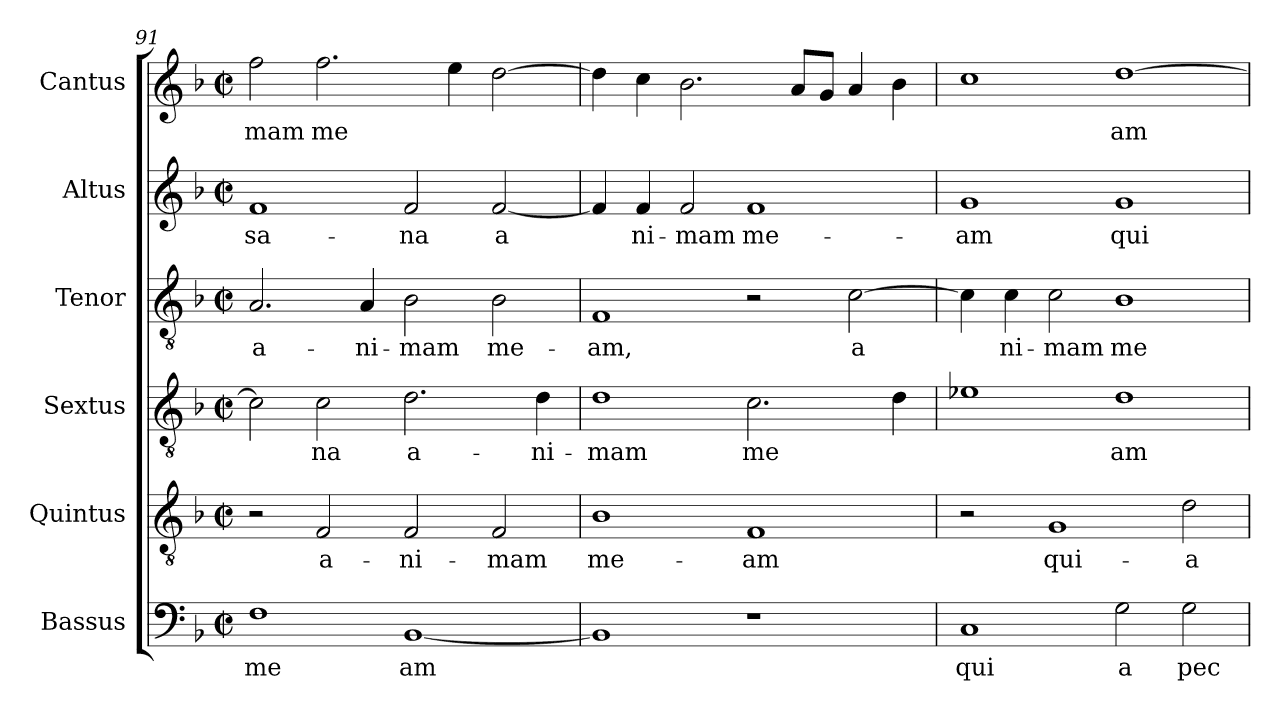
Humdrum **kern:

**kern	**text	**kern	**text	**kern	**text	**kern	**text	**kern	**text	**kern	**text
*part6	*part6	*part5	*part5	*part4	*part4	*part3	*part3	*part2	*part2	*part1	*part1
*staff6	*staff6	*staff5	*staff5	*staff4	*staff4	*staff3	*staff3	*staff2	*staff2	*staff1	*staff1
*I"Bassus	*	*I"Quintus	*	*I"Sextus	*	*I"Tenor	*	*I"Altus	*	*I"Cantus	*
*clefF4	*	*clefGv2	*	*clefGv2	*	*clefGv2	*	*clefG2	*	*clefG2	*
*k[b-]	*	*k[b-]	*	*k[b-]	*	*k[b-]	*	*k[b-]	*	*k[b-]	*
*F:	*	*F:	*	*F:	*	*F:	*	*F:	*	*F:	*
*M2/2	*	*M2/2	*	*M2/2	*	*M2/2	*	*M2/2	*	*M2/2	*
*met(c|)	*	*met(c|)	*	*met(c|)	*	*met(c|)	*	*met(c|)	*	*met(c|)	*
=91	=91	=91	=91	=91	=91	=91	=91	=91	=91	=91	=91
!	!LO:LY:b:cj	!	!	!	!LO:LY:b:cj	!	!LO:LY:b:cj	!	!LO:LY:b:cj	!	!LO:LY:b:cj
1F	me	2r	.	2c\]	--	2.A/	a-	1f	sa-	2ff\	-mam
!	!	!	!LO:LY:b:cj	!	!LO:LY:b:cj	!	!	!	!	!	!LO:LY:b:cj
.	.	2F/	a-	2c\	-na	.	.	.	.	2.ff\	me-
!	!	!	!	!	!	!	!LO:LY:b:cj	!	!	!	!
.	.	.	.	.	.	4A/	-ni-	.	.	.	.
!	!LO:LY:b:cj	!	!LO:LY:b:cj	!	!LO:LY:b:cj	!	!LO:LY:b:cj	!	!LO:LY:b:cj	!	!
[<1BB-	am	2F/	-ni-	2.d\	a-	2B-\	-mam	2f/	-na	.	.
!	!	!	!	!	!	!	!	!	!	!	!LO:LY:b:cj
.	.	.	.	.	.	.	.	.	.	4ee\	--
!	!	!	!LO:LY:b:cj	!	!	!	!LO:LY:b:cj	!	!LO:LY:b:cj	!	!LO:LY:b:cj
.	.	2F/	-mam	.	.	2B-\	me-	[<2f/	a-	[>2dd\	--
!	!	!	!	!	!LO:LY:b:cj	!	!	!	!	!	!
.	.	.	.	4d\	-ni-	.	.	.	.	.	.
=92	=92	=92	=92	=92	=92	=92	=92	=92	=92	=92	=92
!	!LO:LY:b:cj	!	!LO:LY:b:cj	!	!LO:LY:b:cj	!	!LO:LY:b:cj	!	!LO:LY:b:cj	!	!LO:LY:b:cj
1BB-]	.	1B-	me-	1d	-mam	1F	-am,	4f/]	--	4dd\]	--
!	!	!	!	!	!	!	!	!	!LO:LY:b:cj	!	!LO:LY:b:cj
.	.	.	.	.	.	.	.	4f/	-ni-	4cc\	--
!	!	!	!	!	!	!	!	!	!LO:LY:b:cj	!	!LO:LY:b:cj
.	.	.	.	.	.	.	.	2f/	-mam	2.b-\	--
!	!	!	!LO:LY:b:cj	!	!LO:LY:b:cj	!	!	!	!LO:LY:b:cj	!	!
1r	.	1F	-am	2.c\	me-	2r	.	1f	me-	.	.
!	!	!	!	!	!	!	!	!	!	!	!LO:LY:b:cj
.	.	.	.	.	.	.	.	.	.	8a/L	--
!	!	!	!	!	!	!	!	!	!	!	!LO:LY:b:cj
.	.	.	.	.	.	.	.	.	.	8g/J	--
!	!	!	!	!	!	!	!LO:LY:b:cj	!	!	!	!LO:LY:b:cj
.	.	.	.	.	.	[>2c\	a-	.	.	4a/	--
!	!	!	!	!	!LO:LY:b:cj	!	!	!	!	!	!LO:LY:b:cj
.	.	.	.	4d\	--	.	.	.	.	4b-\	--
=93	=93	=93	=93	=93	=93	=93	=93	=93	=93	=93	=93
!	!LO:LY:b:cj	!	!	!	!LO:LY:b:cj	!	!LO:LY:b:cj	!	!LO:LY:b:cj	!	!LO:LY:b:cj
1C	qui	2r	.	1e-X	--	4c\]	--	1g	-am	1cc	--
!	!	!	!	!	!	!	!LO:LY:b:cj	!	!	!	!
.	.	.	.	.	.	4c\	-ni-	.	.	.	.
!	!	!	!LO:LY:b:cj	!	!	!	!LO:LY:b:cj	!	!	!	!
.	.	1G	qui-	.	.	2c\	-mam	.	.	.	.
!	!LO:LY:b:cj	!	!	!	!LO:LY:b:cj	!	!LO:LY:b:cj	!	!LO:LY:b:cj	!	!LO:LY:b:cj
2G\	a	.	.	1d	-am	1B-	me-	1g	qui-	[>1dd	-am
!	!LO:LY:b:cj	!	!LO:LY:b:cj	!	!	!	!	!	!	!	!
2G\	pec	2d\	-a	.	.	.	.	.	.	.	.
=	=	=	=	=	=	=	=	=	=	=	=
*-	*-	*-	*-	*-	*-	*-	*-	*-	*-	*-	*-
